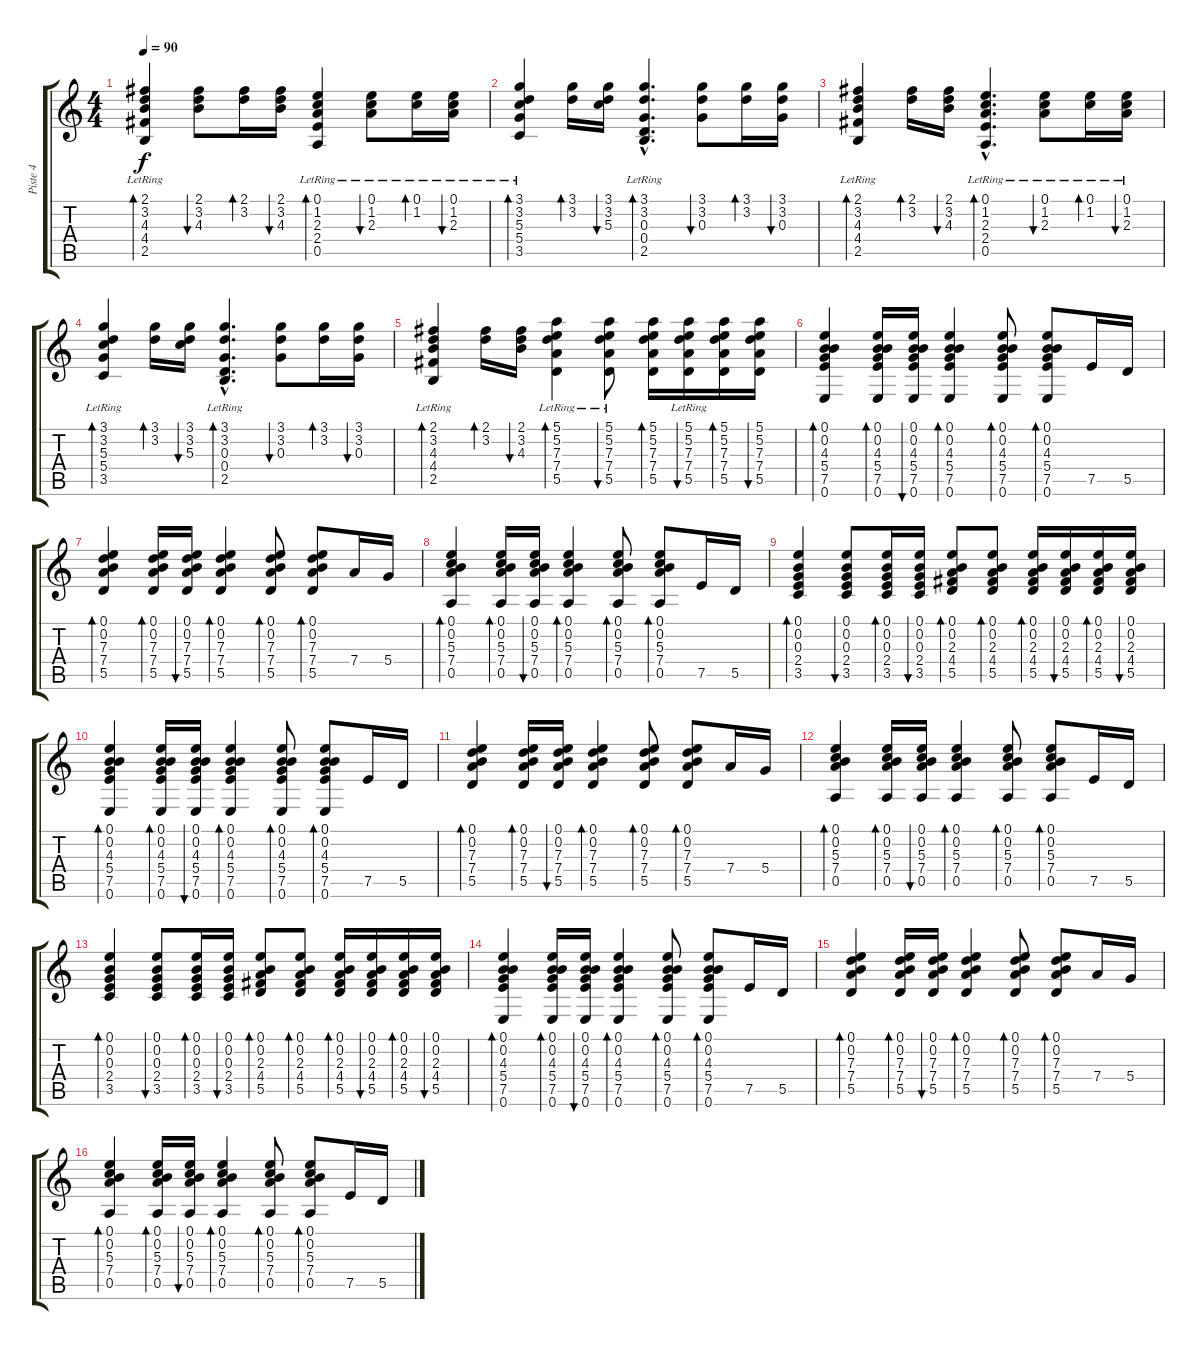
\track ("Piste 4" "Piste 4") {instrument acousticguitarsteel}
\staff {score tabs}
\tuning (E4 B3 G3 D3 A2 E2) {hide}
\ts (4 4)
\tempo 90
\clef g2
\ks c
(2.1 3.2 4.3 4.4 2.5{lr}).4{bd 60 dy f} (2.1 3.2 4.3).8{bu 60} (2.1 3.2).16{bd 60} (2.1 3.2 4.3).16{bu 60} (0.1 1.2 2.3 2.4 0.5{lr}).4{bd 60} (0.1 1.2 2.3{lr}).8{bu 60} (0.1 1.2{lr}).16{bd 60} (0.1{lr} 1.2 2.3).16{bu 60} |
(3.1 3.2 5.3 5.4{lr} 3.5).4{bd 60 instrument acousticguitarsteel} (3.1 3.2).16{bd 120} (3.1 3.2 5.3).16{bu 120} (3.1{hac} 3.2{hac lr} 0.3{hac} 0.4{hac} 2.5{hac lr}).4{d bd 60} (3.1 3.2 0.3).8{bu 120} (3.1 3.2).16{bd 120} (3.1 3.2 0.3).16{bu 120} |
(2.1 3.2 4.3 4.4 2.5{lr}).4{bd 60} (2.1 3.2).16{bd 60} (2.1 3.2 4.3).16{bu 60} (0.1{hac} 1.2{hac} 2.3{hac} 2.4{hac} 0.5{hac lr}).4{d bd 60} (0.1 1.2 2.3{lr}).8{bu 60} (0.1 1.2{lr}).16{bd 60} (0.1{lr} 1.2 2.3).16{bu 60} |
(3.1 3.2 5.3 5.4{lr} 3.5).4{bd 60 instrument acousticguitarsteel} (3.1 3.2).16{bd 120} (3.1 3.2 5.3).16{bu 120} (3.1{hac} 3.2{hac lr} 0.3{hac} 0.4{hac} 2.5{hac lr}).4{d bd 60} (3.1 3.2 0.3).8{bu 120} (3.1 3.2).16{bd 120} (3.1 3.2 0.3).16{bu 120} |
(2.1 3.2 4.3 4.4 2.5{lr}).4{bd 60} (2.1 3.2).16{bd 60} (2.1 3.2 4.3).16{bu 60} (5.1 5.2 7.3 7.4 5.5{lr}).4{bd 60} (5.1{lr} 5.2 7.3 7.4 5.5).8{bu 60} (5.1 5.2 7.3 7.4 5.5).16{bd 60} (5.1 5.2{lr} 7.3 7.4 5.5).16{bu 60} (5.1 5.2 7.3 7.4 5.5).16{bd 60} (5.1 5.2 7.3 7.4 5.5).16{bu 60} |
(0.1 0.2 4.3 5.4 7.5 0.6).4{bd 60} (0.1 0.2 4.3 5.4 7.5 0.6).16{bd 60} (0.1 0.2 4.3 5.4 7.5 0.6).16{bu 60} (0.1 0.2 4.3 5.4 7.5 0.6).4{bd 60} (0.1 0.2 4.3 5.4 7.5 0.6).8{bd 60} (0.1 0.2 4.3 5.4 7.5 0.6).8{bd 60} 7.5.16 5.5.16 |
(0.1 0.2 7.3 7.4 5.5).4{bd 60} (0.1 0.2 7.3 7.4 5.5).16{bd 60} (0.1 0.2 7.3 7.4 5.5).16{bu 60} (0.1 0.2 7.3 7.4 5.5).4{bd 60} (0.1 0.2 7.3 7.4 5.5).8{bd 60} (0.1 0.2 7.3 7.4 5.5).8{bd 60} 7.4.16 5.4.16 |
(0.1 0.2 5.3 7.4 0.5).4{bd 60} (0.1 0.2 5.3 7.4 0.5).16{bd 60} (0.1 0.2 5.3 7.4 0.5).16{bu 60} (0.1 0.2 5.3 7.4 0.5).4{bd 60} (0.1 0.2 5.3 7.4 0.5).8{bd 60} (0.1 0.2 5.3 7.4 0.5).8{bd 60} 7.5.16 5.5.16 |
(0.1 0.2 0.3 2.4 3.5).4{bd 60} (0.1 0.2 0.3 2.4 3.5).8{bu 60} (0.1 0.2 0.3 2.4 3.5).16{bd 60} (0.1 0.2 0.3 2.4 3.5).16{bu 60} (0.1 0.2 2.3 4.4 5.5).8{bd 60} (0.1 0.2 2.3 4.4 5.5).8{bd 60} (0.1 0.2 2.3 4.4 5.5).16{bd 60} (0.1 0.2 2.3 4.4 5.5).16{bu 60} (0.1 0.2 2.3 4.4 5.5).16{bd 60} (0.1 0.2 2.3 4.4 5.5).16{bu 60} |
(0.1 0.2 4.3 5.4 7.5 0.6).4{bd 60} (0.1 0.2 4.3 5.4 7.5 0.6).16{bd 60} (0.1 0.2 4.3 5.4 7.5 0.6).16{bu 60} (0.1 0.2 4.3 5.4 7.5 0.6).4{bd 60} (0.1 0.2 4.3 5.4 7.5 0.6).8{bd 60} (0.1 0.2 4.3 5.4 7.5 0.6).8{bd 60} 7.5.16 5.5.16 |
(0.1 0.2 7.3 7.4 5.5).4{bd 60} (0.1 0.2 7.3 7.4 5.5).16{bd 60} (0.1 0.2 7.3 7.4 5.5).16{bu 60} (0.1 0.2 7.3 7.4 5.5).4{bd 60} (0.1 0.2 7.3 7.4 5.5).8{bd 60} (0.1 0.2 7.3 7.4 5.5).8{bd 60} 7.4.16 5.4.16 |
(0.1 0.2 5.3 7.4 0.5).4{bd 60} (0.1 0.2 5.3 7.4 0.5).16{bd 60} (0.1 0.2 5.3 7.4 0.5).16{bu 60} (0.1 0.2 5.3 7.4 0.5).4{bd 60} (0.1 0.2 5.3 7.4 0.5).8{bd 60} (0.1 0.2 5.3 7.4 0.5).8{bd 60} 7.5.16 5.5.16 |
(0.1 0.2 0.3 2.4 3.5).4{bd 60} (0.1 0.2 0.3 2.4 3.5).8{bu 60} (0.1 0.2 0.3 2.4 3.5).16{bd 60} (0.1 0.2 0.3 2.4 3.5).16{bu 60} (0.1 0.2 2.3 4.4 5.5).8{bd 60} (0.1 0.2 2.3 4.4 5.5).8{bd 60} (0.1 0.2 2.3 4.4 5.5).16{bd 60} (0.1 0.2 2.3 4.4 5.5).16{bu 60} (0.1 0.2 2.3 4.4 5.5).16{bd 60} (0.1 0.2 2.3 4.4 5.5).16{bu 60} |
(0.1 0.2 4.3 5.4 7.5 0.6).4{bd 60} (0.1 0.2 4.3 5.4 7.5 0.6).16{bd 60} (0.1 0.2 4.3 5.4 7.5 0.6).16{bu 60} (0.1 0.2 4.3 5.4 7.5 0.6).4{bd 60} (0.1 0.2 4.3 5.4 7.5 0.6).8{bd 60} (0.1 0.2 4.3 5.4 7.5 0.6).8{bd 60} 7.5.16 5.5.16 |
(0.1 0.2 7.3 7.4 5.5).4{bd 60} (0.1 0.2 7.3 7.4 5.5).16{bd 60} (0.1 0.2 7.3 7.4 5.5).16{bu 60} (0.1 0.2 7.3 7.4 5.5).4{bd 60} (0.1 0.2 7.3 7.4 5.5).8{bd 60} (0.1 0.2 7.3 7.4 5.5).8{bd 60} 7.4.16 5.4.16 |
(0.1 0.2 5.3 7.4 0.5).4{bd 60} (0.1 0.2 5.3 7.4 0.5).16{bd 60} (0.1 0.2 5.3 7.4 0.5).16{bu 60} (0.1 0.2 5.3 7.4 0.5).4{bd 60} (0.1 0.2 5.3 7.4 0.5).8{bd 60} (0.1 0.2 5.3 7.4 0.5).8{bd 60} 7.5.16 5.5.16
